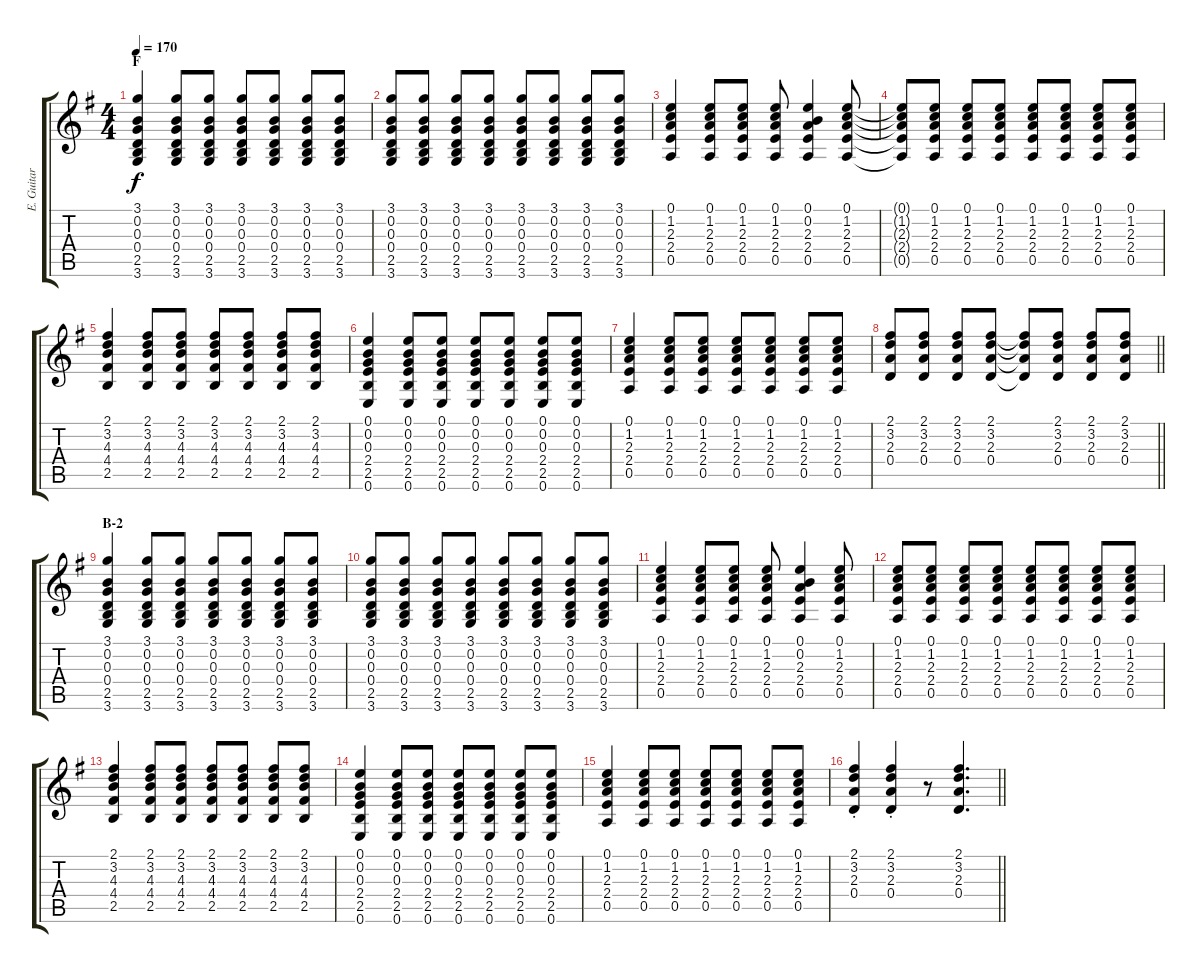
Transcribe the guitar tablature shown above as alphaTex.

\track ("E. Guitar I" "E. Guitar ") {instrument overdrivenguitar}
\staff {score tabs}
\tuning (E4 B3 G3 D3 A2 E2) {hide}
\ts (4 4)
\section ("" "F")
\tempo 170
\clef g2
\ks g
(3.1{t} 0.2{t} 0.3{t} 0.4{t} 2.5{t} 3.6{t}).4{dy f} (3.1 0.2 0.3 0.4 2.5 3.6).8 (3.1 0.2 0.3 0.4 2.5 3.6).8 (3.1 0.2 0.3 0.4 2.5 3.6).8 (3.1 0.2 0.3 0.4 2.5 3.6).8 (3.1 0.2 0.3 0.4 2.5 3.6).8 (3.1 0.2 0.3 0.4 2.5 3.6).8 |
(3.1 0.2 0.3 0.4 2.5 3.6).8 (3.1 0.2 0.3 0.4 2.5 3.6).8 (3.1 0.2 0.3 0.4 2.5 3.6).8 (3.1 0.2 0.3 0.4 2.5 3.6).8 (3.1 0.2 0.3 0.4 2.5 3.6).8 (3.1 0.2 0.3 0.4 2.5 3.6).8 (3.1 0.2 0.3 0.4 2.5 3.6).8 (3.1 0.2 0.3 0.4 2.5 3.6).8 |
(0.1 1.2 2.3 2.4 0.5).4 (0.1 1.2 2.3 2.4 0.5).8 (0.1 1.2 2.3 2.4 0.5).8 (0.1 1.2 2.3 2.4 0.5).8 (0.1 0.2 2.3 2.4 0.5).4 (0.1 1.2 2.3 2.4 0.5).8 |
(0.1{t} 1.2{t} 2.3{t} 2.4{t} 0.5{t}).8 (0.1 1.2 2.3 2.4 0.5).8 (0.1 1.2 2.3 2.4 0.5).8 (0.1 1.2 2.3 2.4 0.5).8 (0.1 1.2 2.3 2.4 0.5).8 (0.1 1.2 2.3 2.4 0.5).8 (0.1 1.2 2.3 2.4 0.5).8 (0.1 1.2 2.3 2.4 0.5).8 |
(2.1 3.2 4.3 4.4 2.5).4 (2.1 3.2 4.3 4.4 2.5).8 (2.1 3.2 4.3 4.4 2.5).8 (2.1 3.2 4.3 4.4 2.5).8 (2.1 3.2 4.3 4.4 2.5).8 (2.1 3.2 4.3 4.4 2.5).8 (2.1 3.2 4.3 4.4 2.5).8 |
(0.1 0.2 0.3 2.4 2.5 0.6).4 (0.1 0.2 0.3 2.4 2.5 0.6).8 (0.1 0.2 0.3 2.4 2.5 0.6).8 (0.1 0.2 0.3 2.4 2.5 0.6).8 (0.1 0.2 0.3 2.4 2.5 0.6).8 (0.1 0.2 0.3 2.4 2.5 0.6).8 (0.1 0.2 0.3 2.4 2.5 0.6).8 |
(0.1 1.2 2.3 2.4 0.5).4 (0.1 1.2 2.3 2.4 0.5).8 (0.1 1.2 2.3 2.4 0.5).8 (0.1 1.2 2.3 2.4 0.5).8 (0.1 1.2 2.3 2.4 0.5).8 (0.1 1.2 2.3 2.4 0.5).8 (0.1 1.2 2.3 2.4 0.5).8 |
\barLineRight lightlight
(2.1 3.2 2.3 0.4).8 (2.1 3.2 2.3 0.4).8 (2.1 3.2 2.3 0.4).8 (2.1 3.2 2.3 0.4).8 (2.1{t} 3.2{t} 2.3{t} 0.4{t}).8 (2.1 3.2 2.3 0.4).8 (2.1 3.2 2.3 0.4).8 (2.1 3.2 2.3 0.4).8 |
\section ("" "B-2")
(3.1 0.2 0.3 0.4 2.5 3.6).4 (3.1 0.2 0.3 0.4 2.5 3.6).8 (3.1 0.2 0.3 0.4 2.5 3.6).8 (3.1 0.2 0.3 0.4 2.5 3.6).8 (3.1 0.2 0.3 0.4 2.5 3.6).8 (3.1 0.2 0.3 0.4 2.5 3.6).8 (3.1 0.2 0.3 0.4 2.5 3.6).8 |
(3.1 0.2 0.3 0.4 2.5 3.6).8 (3.1 0.2 0.3 0.4 2.5 3.6).8 (3.1 0.2 0.3 0.4 2.5 3.6).8 (3.1 0.2 0.3 0.4 2.5 3.6).8 (3.1 0.2 0.3 0.4 2.5 3.6).8 (3.1 0.2 0.3 0.4 2.5 3.6).8 (3.1 0.2 0.3 0.4 2.5 3.6).8 (3.1 0.2 0.3 0.4 2.5 3.6).8 |
(0.1 1.2 2.3 2.4 0.5).4 (0.1 1.2 2.3 2.4 0.5).8 (0.1 1.2 2.3 2.4 0.5).8 (0.1 1.2 2.3 2.4 0.5).8 (0.1 0.2 2.3 2.4 0.5).4 (0.1 1.2 2.3 2.4 0.5).8 |
(0.1 1.2 2.3 2.4 0.5).8 (0.1 1.2 2.3 2.4 0.5).8 (0.1 1.2 2.3 2.4 0.5).8 (0.1 1.2 2.3 2.4 0.5).8 (0.1 1.2 2.3 2.4 0.5).8 (0.1 1.2 2.3 2.4 0.5).8 (0.1 1.2 2.3 2.4 0.5).8 (0.1 1.2 2.3 2.4 0.5).8 |
(2.1 3.2 4.3 4.4 2.5).4 (2.1 3.2 4.3 4.4 2.5).8 (2.1 3.2 4.3 4.4 2.5).8 (2.1 3.2 4.3 4.4 2.5).8 (2.1 3.2 4.3 4.4 2.5).8 (2.1 3.2 4.3 4.4 2.5).8 (2.1 3.2 4.3 4.4 2.5).8 |
(0.1 0.2 0.3 2.4 2.5 0.6).4 (0.1 0.2 0.3 2.4 2.5 0.6).8 (0.1 0.2 0.3 2.4 2.5 0.6).8 (0.1 0.2 0.3 2.4 2.5 0.6).8 (0.1 0.2 0.3 2.4 2.5 0.6).8 (0.1 0.2 0.3 2.4 2.5 0.6).8 (0.1 0.2 0.3 2.4 2.5 0.6).8 |
(0.1 1.2 2.3 2.4 0.5).4 (0.1 1.2 2.3 2.4 0.5).8 (0.1 1.2 2.3 2.4 0.5).8 (0.1 1.2 2.3 2.4 0.5).8 (0.1 1.2 2.3 2.4 0.5).8 (0.1 1.2 2.3 2.4 0.5).8 (0.1 1.2 2.3 2.4 0.5).8 |
\barLineRight lightlight
(2.1{st} 3.2{st} 2.3{st} 0.4{st}).4 (2.1{st} 3.2{st} 2.3{st} 0.4{st}).4 r.8 (2.1 3.2 2.3 0.4).4{d}
